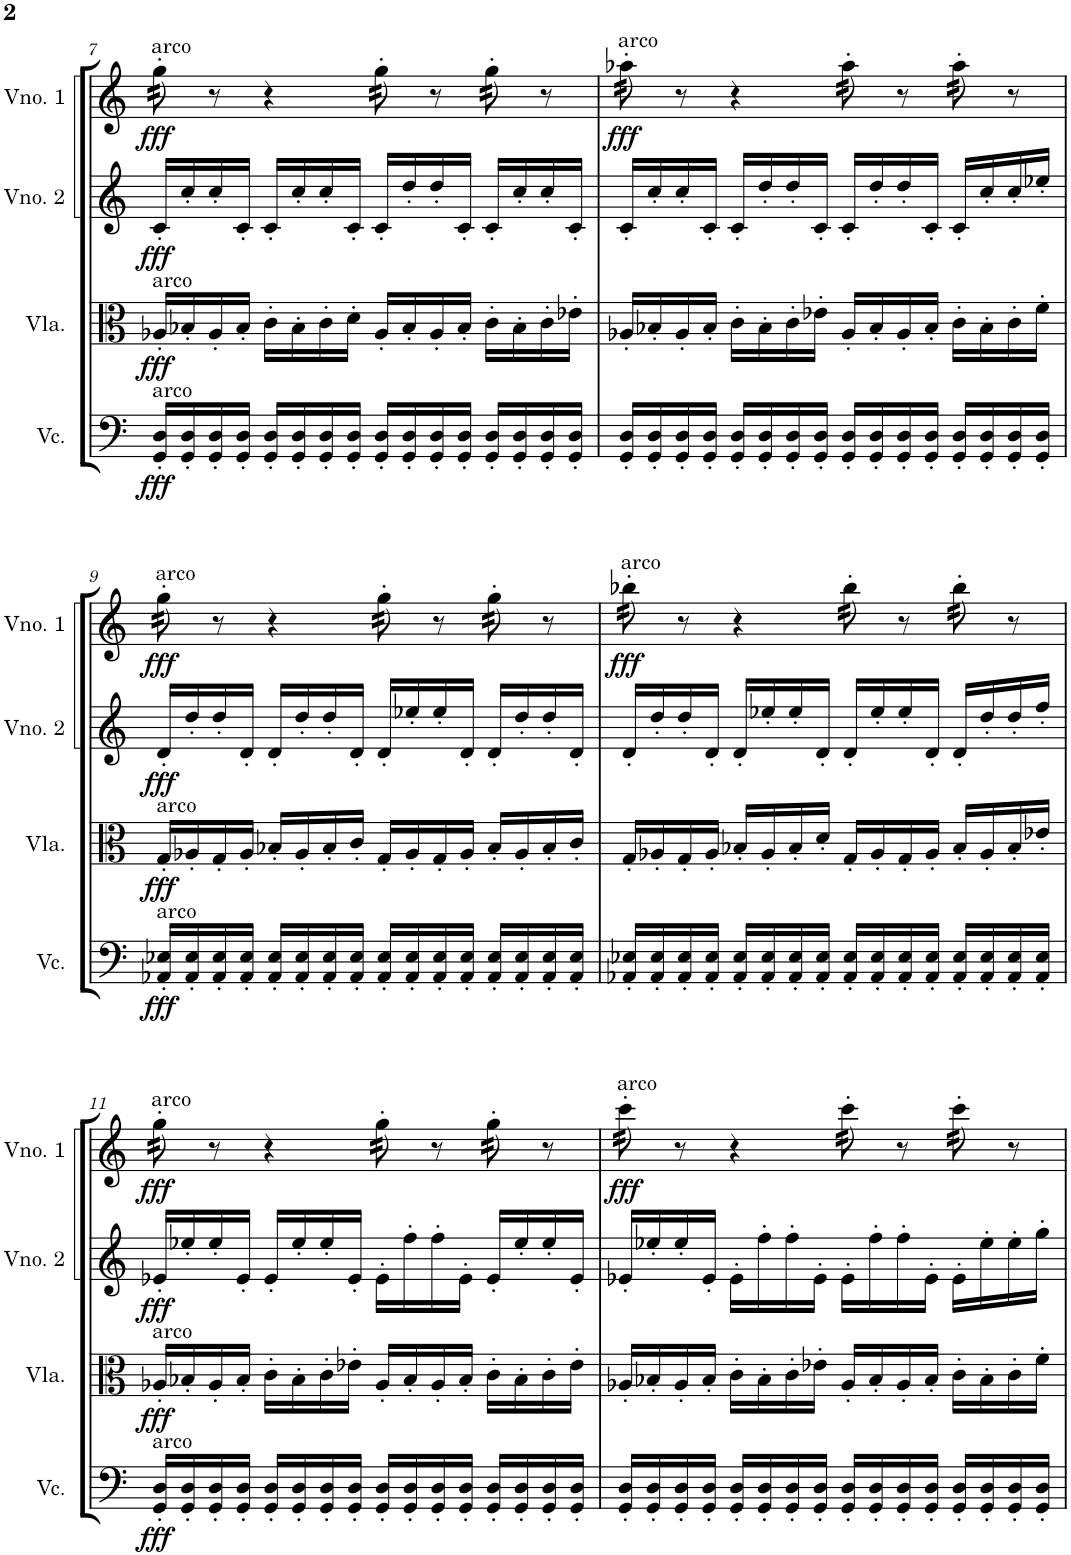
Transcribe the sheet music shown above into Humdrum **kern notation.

**kern	**dynam	**kern	**dynam	**kern	**dynam	**kern	**dynam
*part4	*part4	*part3	*part3	*part2	*part2	*part1	*part1
*staff4	*staff4	*staff3	*staff3	*staff2	*staff2	*staff1	*staff1
*I"Violoncelo	*	*I"Viola	*	*I"Violino 2	*	*I"Violino 1	*
*I'Vc.	*	*I'Vla.	*	*I'Vno. 2	*	*I'Vno. 1	*
!!LO:PB:g=z
*clefF4	*	*clefC3	*	*clefG2	*	*clefG2	*
*k[]	*	*k[]	*	*k[]	*	*k[]	*
*M4/4	*	*M4/4	*	*M4/4	*	*M4/4	*
=7	=7	=7	=7	=7	=7	=7	=7
!	!	!	!	!	!	!LO:TX:a:t=arco	!
!	!	!LO:TX:a:t=arco	!	!	!	!	!
!LO:TX:a:t=arco	!	!	!	!	!	!	!
!	!LO:DY:b	!	!LO:DY:b	!	!LO:DY:b	!	!LO:DY:b
*	*	*	*	*	*	*tremolo	*
16GG/' 16D/'LL	fff	16A-X'/LL	fff	16c'/LL	fff	32gg'\	fff
.	.	.	.	.	.	32gg'\	.
16GG/' 16D/'	.	16B-X'/	.	16cc'/	.	32gg'\	.
.	.	.	.	.	.	32gg'\	.
16GG/' 16D/'	.	16A-'/	.	16cc'/	.	8r	.
16GG/' 16D/'JJ	.	16B-'/JJ	.	16c'/JJ	.	.	.
16GG/' 16D/'LL	.	16c'\LL	.	16c'/LL	.	4r	.
16GG/' 16D/'	.	16B-'\	.	16cc'/	.	.	.
16GG/' 16D/'	.	16c'\	.	16cc'/	.	.	.
16GG/' 16D/'JJ	.	16d'\JJ	.	16c'/JJ	.	.	.
16GG/' 16D/'LL	.	16A-'/LL	.	16c'/LL	.	32gg'\	.
.	.	.	.	.	.	32gg'\	.
16GG/' 16D/'	.	16B-'/	.	16dd'/	.	32gg'\	.
.	.	.	.	.	.	32gg'\	.
16GG/' 16D/'	.	16A-'/	.	16dd'/	.	8r	.
16GG/' 16D/'JJ	.	16B-'/JJ	.	16c'/JJ	.	.	.
16GG/' 16D/'LL	.	16c'\LL	.	16c'/LL	.	32gg'\	.
.	.	.	.	.	.	32gg'\	.
16GG/' 16D/'	.	16B-'\	.	16cc'/	.	32gg'\	.
.	.	.	.	.	.	32gg'\	.
16GG/' 16D/'	.	16c'\	.	16cc'/	.	8r	.
16GG/' 16D/'JJ	.	16e-X'\JJ	.	16c'/JJ	.	.	.
=8	=8	=8	=8	=8	=8	=8	=8
!	!	!	!	!	!	!LO:TX:a:t=arco	!
!	!	!	!	!	!	!	!LO:DY:b
16GG/' 16D/'LL	.	16A-X'/LL	.	16c'/LL	.	32aa-X'\	fff
.	.	.	.	.	.	32aa-X'\	.
16GG/' 16D/'	.	16B-X'/	.	16cc'/	.	32aa-X'\	.
.	.	.	.	.	.	32aa-X'\	.
16GG/' 16D/'	.	16A-'/	.	16cc'/	.	8r	.
16GG/' 16D/'JJ	.	16B-'/JJ	.	16c'/JJ	.	.	.
16GG/' 16D/'LL	.	16c'\LL	.	16c'/LL	.	4r	.
16GG/' 16D/'	.	16B-'\	.	16dd'/	.	.	.
16GG/' 16D/'	.	16c'\	.	16dd'/	.	.	.
16GG/' 16D/'JJ	.	16e-X'\JJ	.	16c'/JJ	.	.	.
16GG/' 16D/'LL	.	16A-'/LL	.	16c'/LL	.	32aa-'\	.
.	.	.	.	.	.	32aa-'\	.
16GG/' 16D/'	.	16B-'/	.	16dd'/	.	32aa-'\	.
.	.	.	.	.	.	32aa-'\	.
16GG/' 16D/'	.	16A-'/	.	16dd'/	.	8r	.
16GG/' 16D/'JJ	.	16B-'/JJ	.	16c'/JJ	.	.	.
16GG/' 16D/'LL	.	16c'\LL	.	16c'/LL	.	32aa-'\	.
.	.	.	.	.	.	32aa-'\	.
16GG/' 16D/'	.	16B-'\	.	16cc'/	.	32aa-'\	.
.	.	.	.	.	.	32aa-'\	.
16GG/' 16D/'	.	16c'\	.	16cc'/	.	8r	.
16GG/' 16D/'JJ	.	16f'\JJ	.	16ee-X'/JJ	.	.	.
!!LO:LB:g=z
=9	=9	=9	=9	=9	=9	=9	=9
!	!	!	!	!	!	!LO:TX:a:t=arco	!
!	!	!LO:TX:a:t=arco	!	!	!	!	!
!LO:TX:a:t=arco	!	!	!	!	!	!	!
!	!LO:DY:b	!	!LO:DY:b	!	!LO:DY:b	!	!LO:DY:b
16AA-X/' 16E-X/'LL	fff	16G'/LL	fff	16d'/LL	fff	32gg'\	fff
.	.	.	.	.	.	32gg'\	.
16AA-/' 16E-/'	.	16A-X'/	.	16dd'/	.	32gg'\	.
.	.	.	.	.	.	32gg'\	.
16AA-/' 16E-/'	.	16G'/	.	16dd'/	.	8r	.
16AA-/' 16E-/'JJ	.	16A-'/JJ	.	16d'/JJ	.	.	.
16AA-/' 16E-/'LL	.	16B-X'/LL	.	16d'/LL	.	4r	.
16AA-/' 16E-/'	.	16A-'/	.	16dd'/	.	.	.
16AA-/' 16E-/'	.	16B-'/	.	16dd'/	.	.	.
16AA-/' 16E-/'JJ	.	16c'/JJ	.	16d'/JJ	.	.	.
16AA-/' 16E-/'LL	.	16G'/LL	.	16d'/LL	.	32gg'\	.
.	.	.	.	.	.	32gg'\	.
16AA-/' 16E-/'	.	16A-'/	.	16ee-X'/	.	32gg'\	.
.	.	.	.	.	.	32gg'\	.
16AA-/' 16E-/'	.	16G'/	.	16ee-'/	.	8r	.
16AA-/' 16E-/'JJ	.	16A-'/JJ	.	16d'/JJ	.	.	.
16AA-/' 16E-/'LL	.	16B-'/LL	.	16d'/LL	.	32gg'\	.
.	.	.	.	.	.	32gg'\	.
16AA-/' 16E-/'	.	16A-'/	.	16dd'/	.	32gg'\	.
.	.	.	.	.	.	32gg'\	.
16AA-/' 16E-/'	.	16B-'/	.	16dd'/	.	8r	.
16AA-/' 16E-/'JJ	.	16c'/JJ	.	16d'/JJ	.	.	.
=10	=10	=10	=10	=10	=10	=10	=10
!	!	!	!	!	!	!LO:TX:a:t=arco	!
!	!	!	!	!	!	!	!LO:DY:b
16AA-X/' 16E-X/'LL	.	16G'/LL	.	16d'/LL	.	32bb-X'\	fff
.	.	.	.	.	.	32bb-X'\	.
16AA-/' 16E-/'	.	16A-X'/	.	16dd'/	.	32bb-X'\	.
.	.	.	.	.	.	32bb-X'\	.
16AA-/' 16E-/'	.	16G'/	.	16dd'/	.	8r	.
16AA-/' 16E-/'JJ	.	16A-'/JJ	.	16d'/JJ	.	.	.
16AA-/' 16E-/'LL	.	16B-X'/LL	.	16d'/LL	.	4r	.
16AA-/' 16E-/'	.	16A-'/	.	16ee-X'/	.	.	.
16AA-/' 16E-/'	.	16B-'/	.	16ee-'/	.	.	.
16AA-/' 16E-/'JJ	.	16d'/JJ	.	16d'/JJ	.	.	.
16AA-/' 16E-/'LL	.	16G'/LL	.	16d'/LL	.	32bb-'\	.
.	.	.	.	.	.	32bb-'\	.
16AA-/' 16E-/'	.	16A-'/	.	16ee-'/	.	32bb-'\	.
.	.	.	.	.	.	32bb-'\	.
16AA-/' 16E-/'	.	16G'/	.	16ee-'/	.	8r	.
16AA-/' 16E-/'JJ	.	16A-'/JJ	.	16d'/JJ	.	.	.
16AA-/' 16E-/'LL	.	16B-'/LL	.	16d'/LL	.	32bb-'\	.
.	.	.	.	.	.	32bb-'\	.
16AA-/' 16E-/'	.	16A-'/	.	16dd'/	.	32bb-'\	.
.	.	.	.	.	.	32bb-'\	.
16AA-/' 16E-/'	.	16B-'/	.	16dd'/	.	8r	.
16AA-/' 16E-/'JJ	.	16e-X'/JJ	.	16ff'/JJ	.	.	.
!!LO:LB:g=z
=11	=11	=11	=11	=11	=11	=11	=11
!	!	!	!	!	!	!LO:TX:a:t=arco	!
!	!	!LO:TX:a:t=arco	!	!	!	!	!
!LO:TX:a:t=arco	!	!	!	!	!	!	!
!	!LO:DY:b	!	!LO:DY:b	!	!LO:DY:b	!	!LO:DY:b
16GG/' 16D/'LL	fff	16A-X'/LL	fff	16e-X'/LL	fff	32gg'\	fff
.	.	.	.	.	.	32gg'\	.
16GG/' 16D/'	.	16B-X'/	.	16ee-X'/	.	32gg'\	.
.	.	.	.	.	.	32gg'\	.
16GG/' 16D/'	.	16A-'/	.	16ee-'/	.	8r	.
16GG/' 16D/'JJ	.	16B-'/JJ	.	16e-'/JJ	.	.	.
16GG/' 16D/'LL	.	16c'\LL	.	16e-'/LL	.	4r	.
16GG/' 16D/'	.	16B-'\	.	16ee-'/	.	.	.
16GG/' 16D/'	.	16c'\	.	16ee-'/	.	.	.
16GG/' 16D/'JJ	.	16e-X'\JJ	.	16e-'/JJ	.	.	.
16GG/' 16D/'LL	.	16A-'/LL	.	16e-'\LL	.	32gg'\	.
.	.	.	.	.	.	32gg'\	.
16GG/' 16D/'	.	16B-'/	.	16ff'\	.	32gg'\	.
.	.	.	.	.	.	32gg'\	.
16GG/' 16D/'	.	16A-'/	.	16ff'\	.	8r	.
16GG/' 16D/'JJ	.	16B-'/JJ	.	16e-'\JJ	.	.	.
16GG/' 16D/'LL	.	16c'\LL	.	16e-'/LL	.	32gg'\	.
.	.	.	.	.	.	32gg'\	.
16GG/' 16D/'	.	16B-'\	.	16ee-'/	.	32gg'\	.
.	.	.	.	.	.	32gg'\	.
16GG/' 16D/'	.	16c'\	.	16ee-'/	.	8r	.
16GG/' 16D/'JJ	.	16e-'\JJ	.	16e-'/JJ	.	.	.
=12	=12	=12	=12	=12	=12	=12	=12
!	!	!	!	!	!	!LO:TX:a:t=arco	!
!	!	!	!	!	!	!	!LO:DY:b
16GG/' 16D/'LL	.	16A-X'/LL	.	16e-X'/LL	.	32ccc'\	fff
.	.	.	.	.	.	32ccc'\	.
16GG/' 16D/'	.	16B-X'/	.	16ee-X'/	.	32ccc'\	.
.	.	.	.	.	.	32ccc'\	.
16GG/' 16D/'	.	16A-'/	.	16ee-'/	.	8r	.
16GG/' 16D/'JJ	.	16B-'/JJ	.	16e-'/JJ	.	.	.
16GG/' 16D/'LL	.	16c'\LL	.	16e-'\LL	.	4r	.
16GG/' 16D/'	.	16B-'\	.	16ff'\	.	.	.
16GG/' 16D/'	.	16c'\	.	16ff'\	.	.	.
16GG/' 16D/'JJ	.	16e-X'\JJ	.	16e-'\JJ	.	.	.
16GG/' 16D/'LL	.	16A-'/LL	.	16e-'\LL	.	32ccc'\	.
.	.	.	.	.	.	32ccc'\	.
16GG/' 16D/'	.	16B-'/	.	16ff'\	.	32ccc'\	.
.	.	.	.	.	.	32ccc'\	.
16GG/' 16D/'	.	16A-'/	.	16ff'\	.	8r	.
16GG/' 16D/'JJ	.	16B-'/JJ	.	16e-'\JJ	.	.	.
16GG/' 16D/'LL	.	16c'\LL	.	16e-'\LL	.	32ccc'\	.
.	.	.	.	.	.	32ccc'\	.
16GG/' 16D/'	.	16B-'\	.	16ee-'\	.	32ccc'\	.
.	.	.	.	.	.	32ccc'\	.
*	*	*	*	*	*	*Xtremolo	*
16GG/' 16D/'	.	16c'\	.	16ee-'\	.	8r	.
16GG/' 16D/'JJ	.	16f'\JJ	.	16gg'\JJ	.	.	.
=	=	=	=	=	=	=	=
*-	*-	*-	*-	*-	*-	*-	*-
